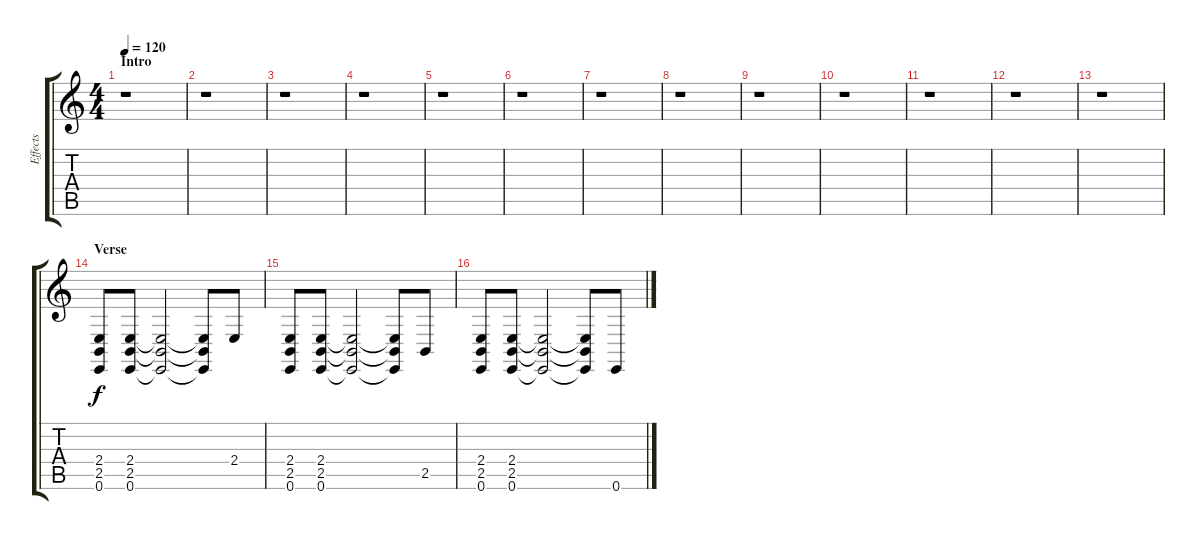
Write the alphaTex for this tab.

\track ("Effects" "Effects") {instrument fx1rain}
\staff {score tabs}
\tuning (E4 B3 G3 D3 A2 E2) {hide}
\ts (4 4)
\section ("" "Intro")
\tempo 120
\clef g2
\ks c
r.1{dy f instrument fx1rain} |
r.1 |
r.1 |
r.1 |
r.1 |
r.1 |
r.1 |
r.1 |
r.1 |
r.1 |
r.1 |
r.1 |
r.1 |
\section ("" "Verse")
(2.4 2.5 0.6).8 (2.4 2.5 0.6).8 (2.4{t} 2.5{t} 0.6{t}).2 (2.4{t} 2.5{t} 0.6{t}).8 2.4.8 |
(2.4 2.5 0.6).8 (2.4 2.5 0.6).8 (2.4{t} 2.5{t} 0.6{t}).2 (2.4{t} 2.5{t} 0.6{t}).8 2.5.8 |
(2.4 2.5 0.6).8 (2.4 2.5 0.6).8 (2.4{t} 2.5{t} 0.6{t}).2 (2.4{t} 2.5{t} 0.6{t}).8 0.6.8
